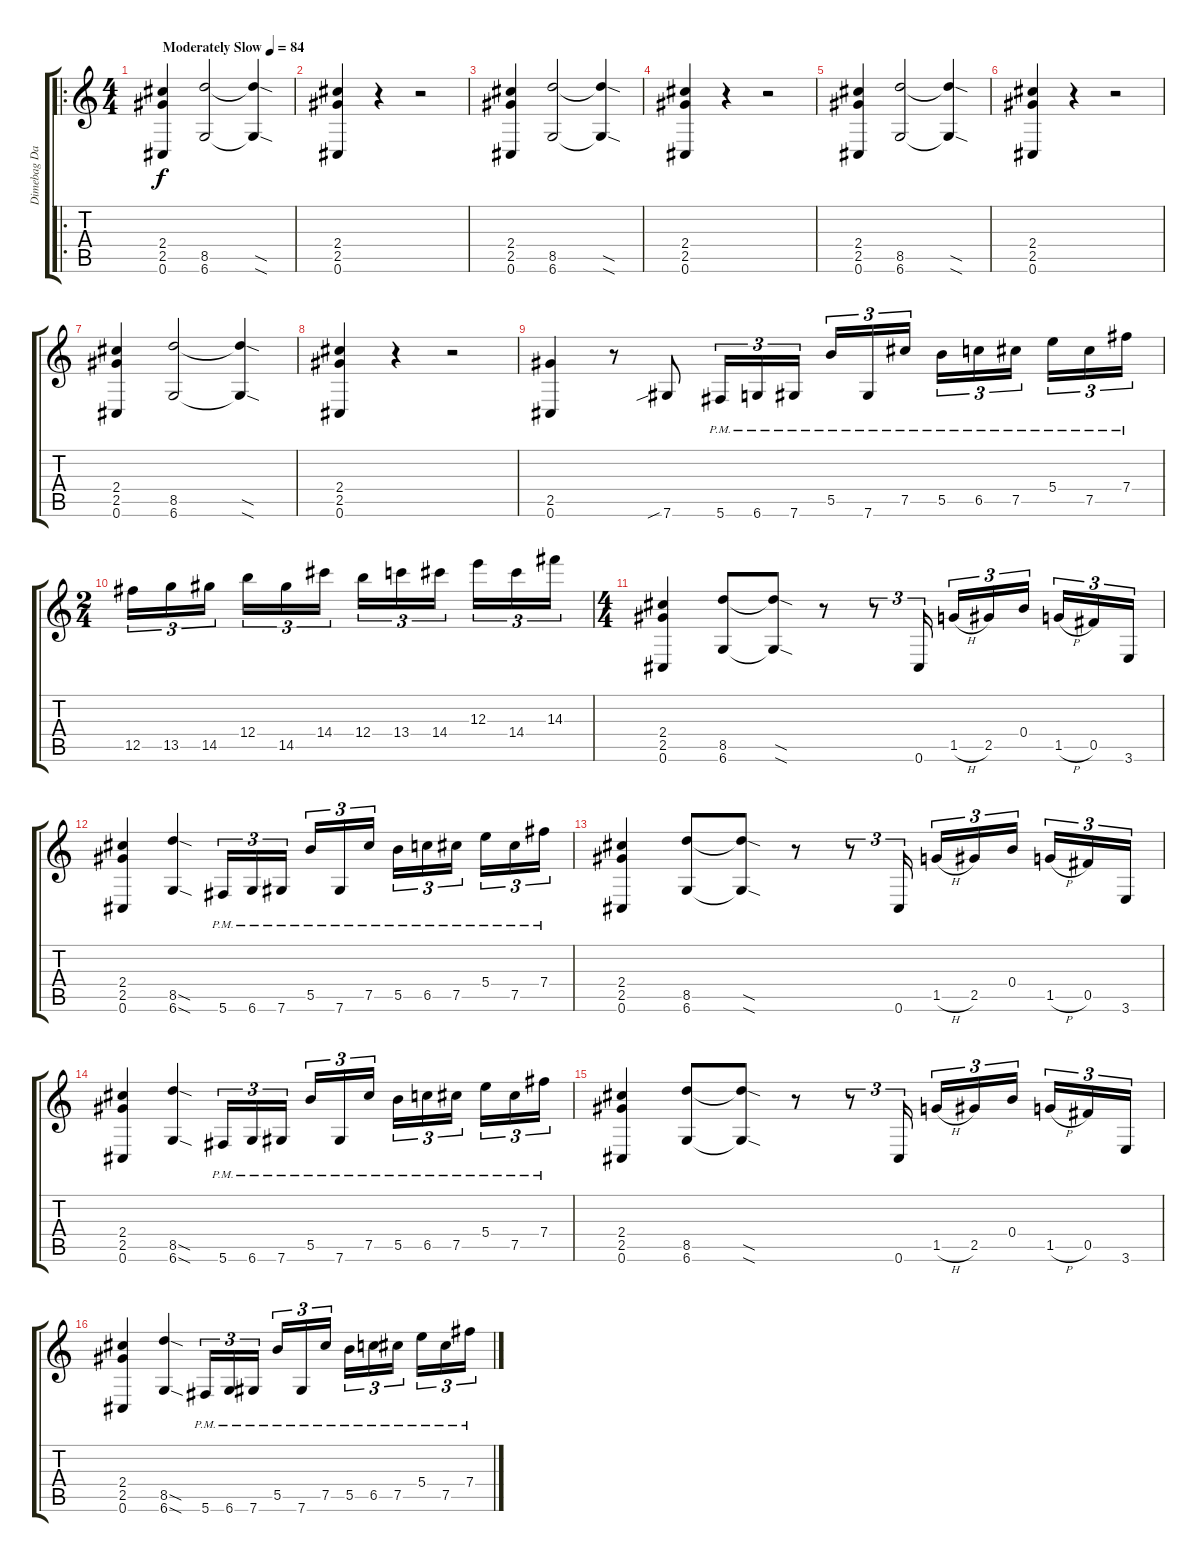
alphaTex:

\track ("Dimebag Darrell" "Dimebag Da") {instrument distortionguitar}
\staff {score tabs}
\tuning (Db4 Ab2 E4 B3 Gb3 Db2) {hide}
\ro
\ts (4 4)
\tempo (84 "Moderately Slow")
\clef g2
\ks c
(2.4 2.5 0.6).4{dy f instrument distortionguitar} (8.5 6.6).2 (8.5{sod t} 6.6{sod t}).4 |
(2.4 2.5 0.6).4 r.4 r.2 |
(2.4 2.5 0.6).4 (8.5 6.6).2 (8.5{sod t} 6.6{sod t}).4 |
(2.4 2.5 0.6).4 r.4 r.2 |
(2.4 2.5 0.6).4 (8.5 6.6).2 (8.5{sod t} 6.6{sod t}).4 |
(2.4 2.5 0.6).4 r.4 r.2 |
(2.4 2.5 0.6).4 (8.5 6.6).2 (8.5{sod t} 6.6{sod t}).4 |
(2.4 2.5 0.6).4 r.4 r.2 |
(2.5 0.6).4 r.8 7.6{sib}.8 5.6{pm}.16{tu (3 2)} 6.6{pm}.16{tu (3 2)} 7.6{pm}.16{tu (3 2) beam splitsecondary} 5.5{pm}.16{tu (3 2)} 7.6{pm}.16{tu (3 2)} 7.5{pm}.16{tu (3 2)} 5.5{pm}.16{tu (3 2)} 6.5{pm}.16{tu (3 2)} 7.5{pm}.16{tu (3 2) beam splitsecondary} 5.4{pm}.16{tu (3 2)} 7.5{pm}.16{tu (3 2)} 7.4{pm}.16{tu (3 2)} |
\ts (2 4)
12.5.16{tu (3 2)} 13.5.16{tu (3 2)} 14.5.16{tu (3 2) beam splitsecondary} 12.4.16{tu (3 2)} 14.5.16{tu (3 2)} 14.4.16{tu (3 2)} 12.4.16{tu (3 2)} 13.4.16{tu (3 2)} 14.4.16{tu (3 2) beam splitsecondary} 12.3.16{tu (3 2)} 14.4.16{tu (3 2)} 14.3.16{tu (3 2)} |
\ts (4 4)
(2.4 2.5 0.6).4 (8.5 6.6).8 (8.5{sod t} 6.6{sod t}).8 r.8 r.8{tu (3 2)} 0.6.16{tu (3 2)} 1.5{h}.16{tu (3 2)} 2.5.16{tu (3 2)} 0.4.16{tu (3 2) beam splitsecondary} 1.5{h}.16{tu (3 2)} 0.5.16{tu (3 2)} 3.6.16{tu (3 2)} |
(2.4 2.5 0.6).4 (8.5{sod} 6.6{sod}).4 5.6{pm}.16{tu (3 2)} 6.6{pm}.16{tu (3 2)} 7.6{pm}.16{tu (3 2) beam splitsecondary} 5.5{pm}.16{tu (3 2)} 7.6{pm}.16{tu (3 2)} 7.5{pm}.16{tu (3 2)} 5.5{pm}.16{tu (3 2)} 6.5{pm}.16{tu (3 2)} 7.5{pm}.16{tu (3 2) beam splitsecondary} 5.4{pm}.16{tu (3 2)} 7.5{pm}.16{tu (3 2)} 7.4{pm}.16{tu (3 2)} |
(2.4 2.5 0.6).4 (8.5 6.6).8 (8.5{sod t} 6.6{sod t}).8 r.8 r.8{tu (3 2)} 0.6.16{tu (3 2)} 1.5{h}.16{tu (3 2)} 2.5.16{tu (3 2)} 0.4.16{tu (3 2) beam splitsecondary} 1.5{h}.16{tu (3 2)} 0.5.16{tu (3 2)} 3.6.16{tu (3 2)} |
(2.4 2.5 0.6).4 (8.5{sod} 6.6{sod}).4 5.6{pm}.16{tu (3 2)} 6.6{pm}.16{tu (3 2)} 7.6{pm}.16{tu (3 2) beam splitsecondary} 5.5{pm}.16{tu (3 2)} 7.6{pm}.16{tu (3 2)} 7.5{pm}.16{tu (3 2)} 5.5{pm}.16{tu (3 2)} 6.5{pm}.16{tu (3 2)} 7.5{pm}.16{tu (3 2) beam splitsecondary} 5.4{pm}.16{tu (3 2)} 7.5{pm}.16{tu (3 2)} 7.4{pm}.16{tu (3 2)} |
(2.4 2.5 0.6).4 (8.5 6.6).8 (8.5{sod t} 6.6{sod t}).8 r.8 r.8{tu (3 2)} 0.6.16{tu (3 2)} 1.5{h}.16{tu (3 2)} 2.5.16{tu (3 2)} 0.4.16{tu (3 2) beam splitsecondary} 1.5{h}.16{tu (3 2)} 0.5.16{tu (3 2)} 3.6.16{tu (3 2)} |
(2.4 2.5 0.6).4 (8.5{sod} 6.6{sod}).4 5.6{pm}.16{tu (3 2)} 6.6{pm}.16{tu (3 2)} 7.6{pm}.16{tu (3 2) beam splitsecondary} 5.5{pm}.16{tu (3 2)} 7.6{pm}.16{tu (3 2)} 7.5{pm}.16{tu (3 2)} 5.5{pm}.16{tu (3 2)} 6.5{pm}.16{tu (3 2)} 7.5{pm}.16{tu (3 2) beam splitsecondary} 5.4{pm}.16{tu (3 2)} 7.5{pm}.16{tu (3 2)} 7.4{pm}.16{tu (3 2)}
